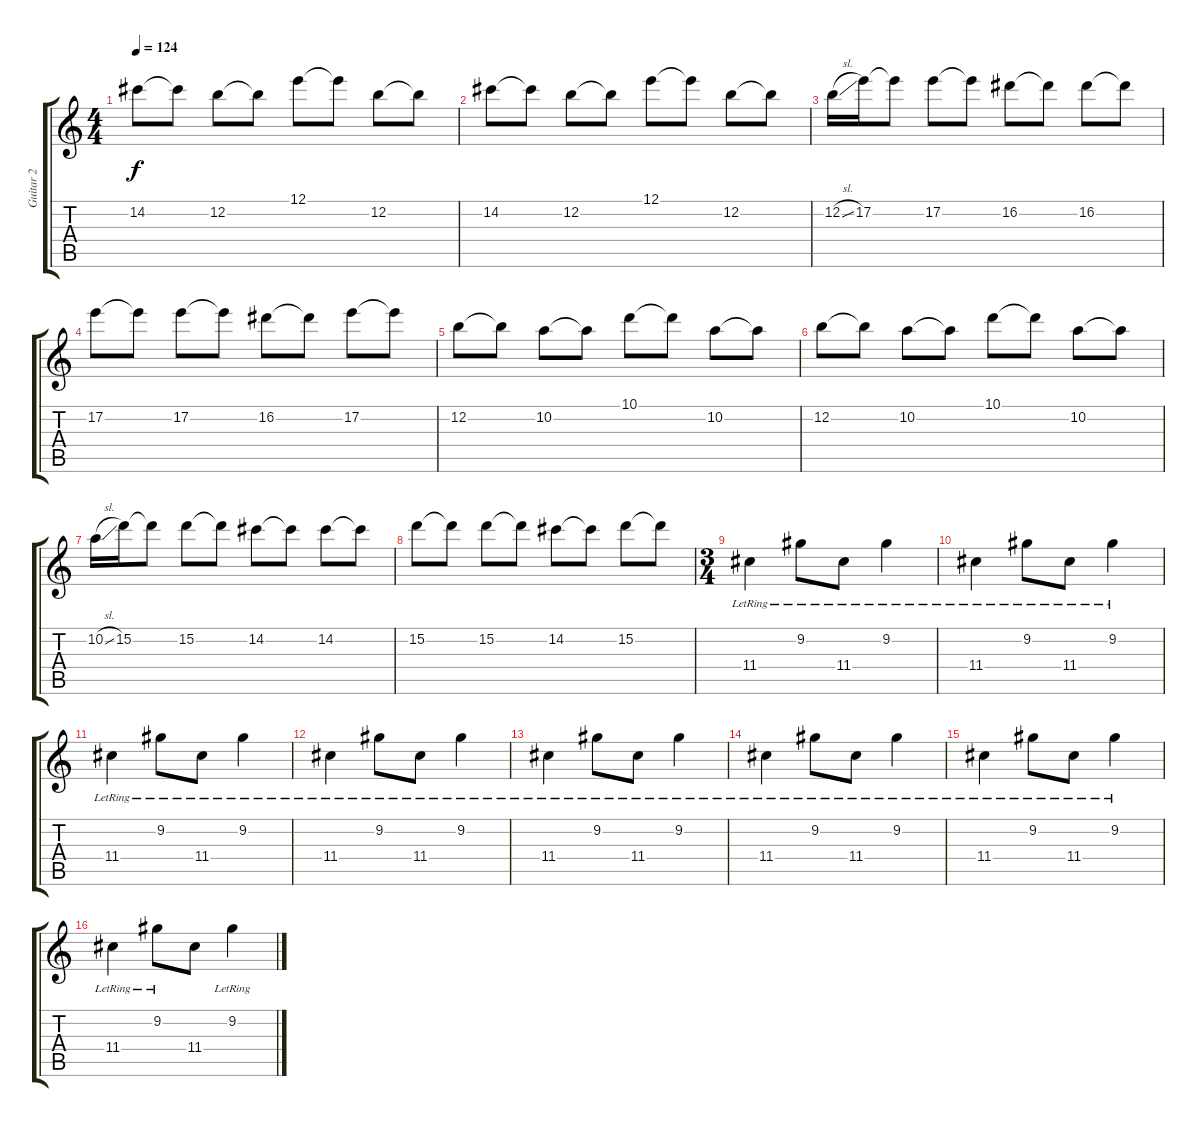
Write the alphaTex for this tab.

\track ("Guitar 2" "Guitar 2") {instrument electricguitarclean}
\staff {score tabs}
\tuning (E4 B3 G3 D3 A2 E2) {hide}
\ts (4 4)
\tempo 124
\clef g2
\ks c
14.2.8{dy f} 14.2{t}.8 12.2.8 12.2{t}.8 12.1.8 12.1{t}.8 12.2.8 12.2{t}.8 |
14.2.8 14.2{t}.8 12.2.8 12.2{t}.8 12.1.8 12.1{t}.8 12.2.8 12.2{t}.8 |
12.2{sl}.16 17.2.16 17.2{t}.8 17.2.8 17.2{t}.8 16.2.8 16.2{t}.8 16.2.8 16.2{t}.8 |
17.2.8 17.2{t}.8 17.2.8 17.2{t}.8 16.2.8 16.2{t}.8 17.2.8 17.2{t}.8 |
12.2.8 12.2{t}.8 10.2.8 10.2{t}.8 10.1.8 10.1{t}.8 10.2.8 10.2{t}.8 |
12.2.8 12.2{t}.8 10.2.8 10.2{t}.8 10.1.8 10.1{t}.8 10.2.8 10.2{t}.8 |
10.2{sl}.16 15.2.16 15.2{t}.8 15.2.8 15.2{t}.8 14.2.8 14.2{t}.8 14.2.8 14.2{t}.8 |
15.2.8 15.2{t}.8 15.2.8 15.2{t}.8 14.2.8 14.2{t}.8 15.2.8 15.2{t}.8 |
\ts (3 4)
11.4{lr}.4{volume 16} 9.2{lr}.8 11.4{lr}.8 9.2{lr}.4 |
11.4{lr}.4 9.2{lr}.8 11.4{lr}.8 9.2{lr}.4 |
11.4{lr}.4 9.2{lr}.8 11.4{lr}.8 9.2{lr}.4 |
11.4{lr}.4 9.2{lr}.8 11.4{lr}.8 9.2{lr}.4 |
11.4{lr}.4 9.2{lr}.8 11.4{lr}.8 9.2{lr}.4 |
11.4{lr}.4 9.2{lr}.8 11.4{lr}.8 9.2{lr}.4 |
11.4{lr}.4 9.2{lr}.8 11.4{lr}.8 9.2{lr}.4 |
11.4{lr}.4 9.2{lr}.8 11.4.8 9.2{lr}.4
